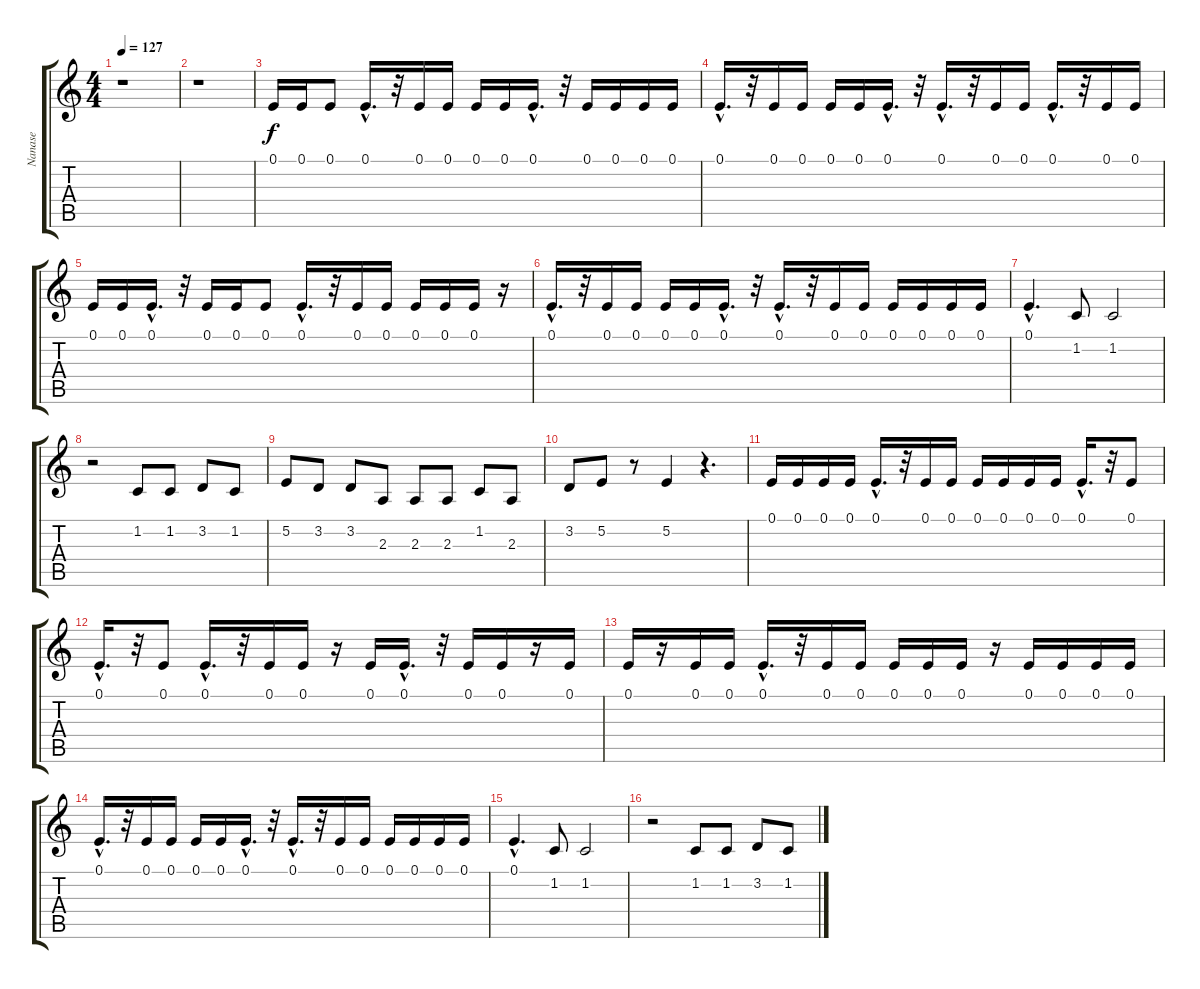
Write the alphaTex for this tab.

\track ("Nanase" "Nanase") {instrument clarinet}
\staff {score tabs}
\tuning (E4 B3 G3 D3 A2 E2) {hide}
\ts (4 4)
\tempo 127
\clef g2
\ks c
r.1{dy f} |
r.1 |
0.1.16 0.1.16 0.1.8 0.1{hac}.16{d} r.32 0.1.16 0.1.16 0.1.16 0.1.16 0.1{hac}.16{d} r.32 0.1.16 0.1.16 0.1.16 0.1.16 |
0.1{hac}.16{d} r.32 0.1.16 0.1.16 0.1.16 0.1.16 0.1{hac}.16{d} r.32 0.1{hac}.16{d} r.32 0.1.16 0.1.16 0.1{hac}.16{d} r.32 0.1.16 0.1.16 |
0.1.16 0.1.16 0.1{hac}.16{d} r.32 0.1.16 0.1.16 0.1.8 0.1{hac}.16{d} r.32 0.1.16 0.1.16 0.1.16 0.1.16 0.1.16 r.16 |
0.1{hac}.16{d} r.32 0.1.16 0.1.16 0.1.16 0.1.16 0.1{hac}.16{d} r.32 0.1{hac}.16{d} r.32 0.1.16 0.1.16 0.1.16 0.1.16 0.1.16 0.1.16 |
0.1{hac}.4{d} 1.2.8 1.2.2 |
r.2 1.2.8 1.2.8 3.2.8 1.2.8 |
5.2.8 3.2.8 3.2.8 2.3.8 2.3.8 2.3.8 1.2.8 2.3.8 |
3.2.8 5.2.8 r.8 5.2.4 r.4{d} |
0.1.16 0.1.16 0.1.16 0.1.16 0.1{hac}.16{d} r.32 0.1.16 0.1.16 0.1.16 0.1.16 0.1.16 0.1.16 0.1{hac}.16{d} r.32 0.1.8 |
0.1{hac}.16{d} r.32 0.1.8 0.1{hac}.16{d} r.32 0.1.16 0.1.16 r.16 0.1.16 0.1{hac}.16{d} r.32 0.1.16 0.1.16 r.16 0.1.16 |
0.1.16 r.16 0.1.16 0.1.16 0.1{hac}.16{d} r.32 0.1.16 0.1.16 0.1.16 0.1.16 0.1.16 r.16 0.1.16 0.1.16 0.1.16 0.1.16 |
0.1{hac}.16{d} r.32 0.1.16 0.1.16 0.1.16 0.1.16 0.1{hac}.16{d} r.32 0.1{hac}.16{d} r.32 0.1.16 0.1.16 0.1.16 0.1.16 0.1.16 0.1.16 |
0.1{hac}.4{d} 1.2.8 1.2.2 |
r.2 1.2.8 1.2.8 3.2.8 1.2.8
